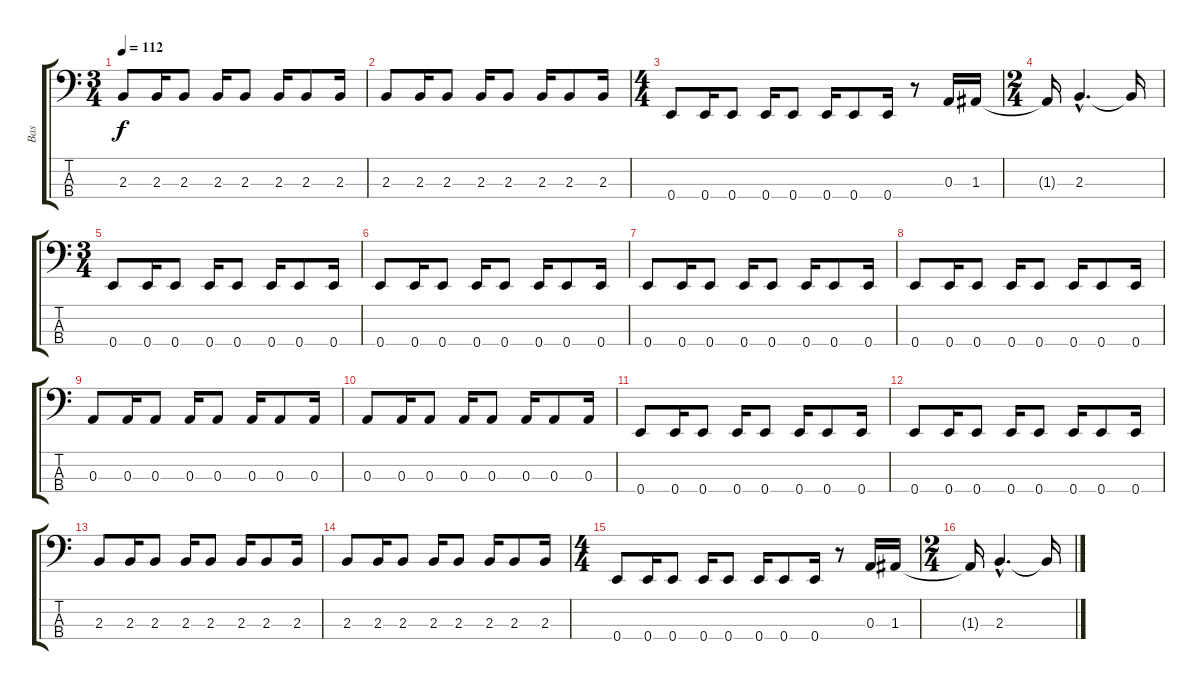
\track ("Bas" "Bas") {instrument electricbassfinger}
\staff {score tabs}
\tuning (G2 D2 A1 E1) {hide}
\ts (3 4)
\tempo 112
\clef f4
\ks c
2.3.8{dy f} 2.3.16 2.3.8 2.3.16 2.3.8 2.3.16 2.3.8 2.3.16 |
2.3.8 2.3.16 2.3.8 2.3.16 2.3.8 2.3.16 2.3.8 2.3.16 |
\ts (4 4)
0.4.8 0.4.16 0.4.8 0.4.16 0.4.8 0.4.16 0.4.8 0.4.16 r.8 0.3.16 1.3.16 |
\ts (2 4)
1.3{t}.16 2.3{hac}.4{d} 2.3{t}.16 |
\ts (3 4)
0.4.8 0.4.16 0.4.8 0.4.16 0.4.8 0.4.16 0.4.8 0.4.16 |
0.4.8 0.4.16 0.4.8 0.4.16 0.4.8 0.4.16 0.4.8 0.4.16 |
0.4.8 0.4.16 0.4.8 0.4.16 0.4.8 0.4.16 0.4.8 0.4.16 |
0.4.8 0.4.16 0.4.8 0.4.16 0.4.8 0.4.16 0.4.8 0.4.16 |
0.3.8 0.3.16 0.3.8 0.3.16 0.3.8 0.3.16 0.3.8 0.3.16 |
0.3.8 0.3.16 0.3.8 0.3.16 0.3.8 0.3.16 0.3.8 0.3.16 |
0.4.8 0.4.16 0.4.8 0.4.16 0.4.8 0.4.16 0.4.8 0.4.16 |
0.4.8 0.4.16 0.4.8 0.4.16 0.4.8 0.4.16 0.4.8 0.4.16 |
2.3.8 2.3.16 2.3.8 2.3.16 2.3.8 2.3.16 2.3.8 2.3.16 |
2.3.8 2.3.16 2.3.8 2.3.16 2.3.8 2.3.16 2.3.8 2.3.16 |
\ts (4 4)
0.4.8 0.4.16 0.4.8 0.4.16 0.4.8 0.4.16 0.4.8 0.4.16 r.8 0.3.16 1.3.16 |
\ts (2 4)
1.3{t}.16 2.3{hac}.4{d} 2.3{t}.16
